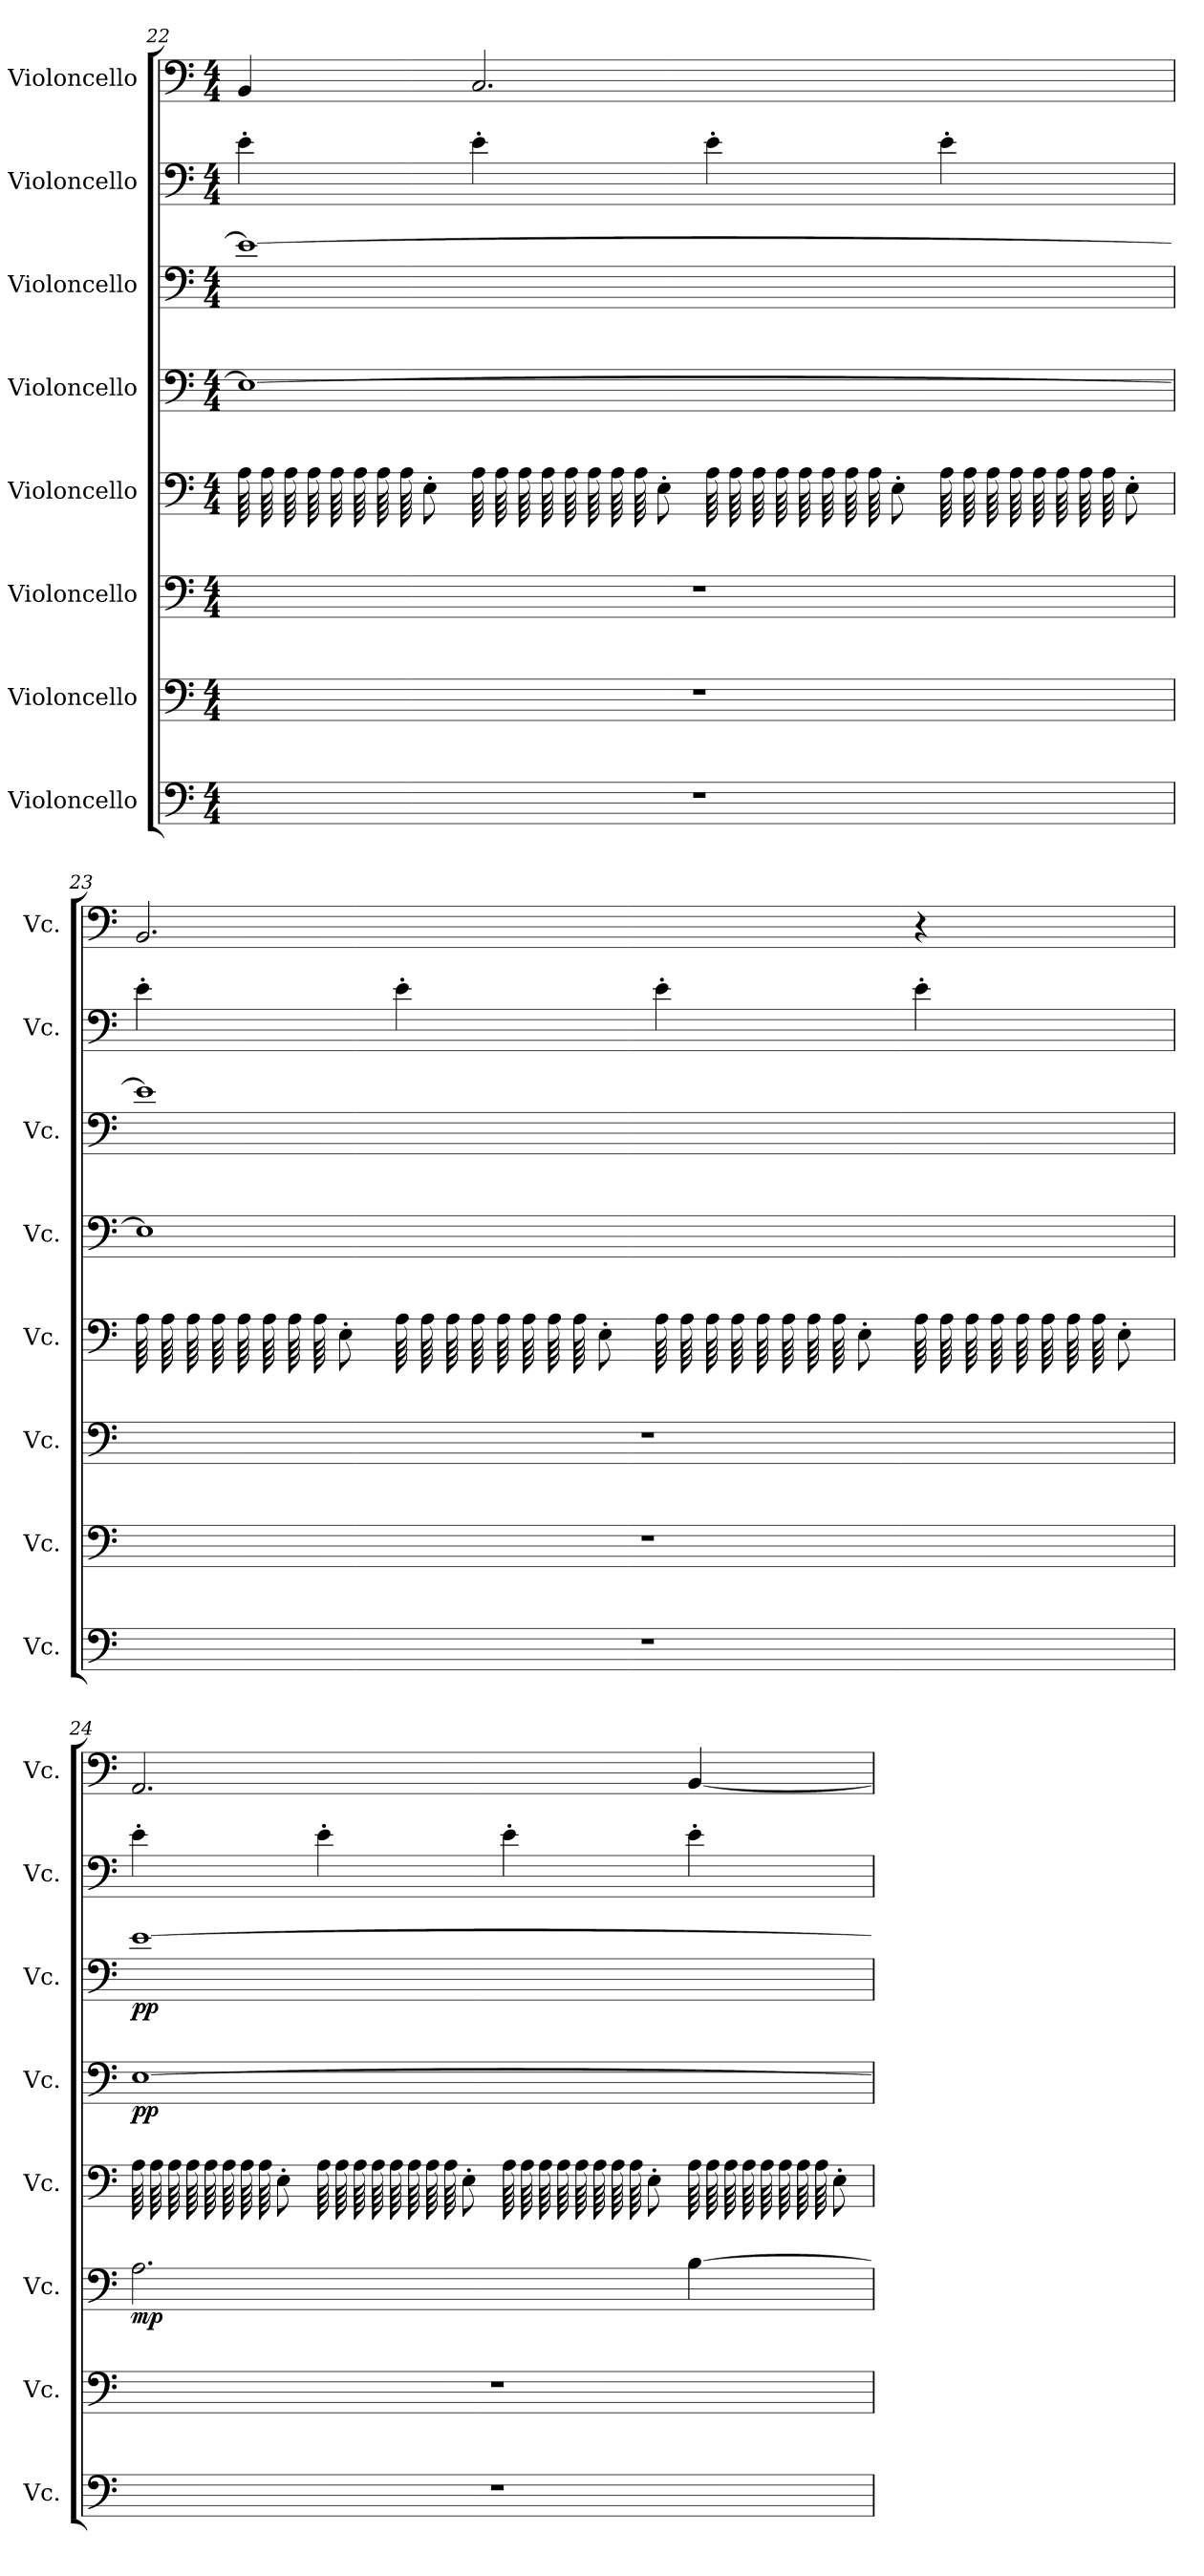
**kern	**kern	**kern	**dynam	**kern	**kern	**dynam	**kern	**dynam	**kern	**kern
*part8	*part7	*part6	*part6	*part5	*part4	*part4	*part3	*part3	*part2	*part1
*staff8	*staff7	*staff6	*staff6	*staff5	*staff4	*staff4	*staff3	*staff3	*staff2	*staff1
*I"Violoncello	*I"Violoncello	*I"Violoncello	*	*I"Violoncello	*I"Violoncello	*	*I"Violoncello	*	*I"Violoncello	*I"Violoncello
*I'Vc.	*I'Vc.	*I'Vc.	*	*I'Vc.	*I'Vc.	*	*I'Vc.	*	*I'Vc.	*I'Vc.
*clefF4	*clefF4	*clefF4	*	*clefF4	*clefF4	*	*clefF4	*	*clefF4	*clefF4
*k[]	*k[]	*k[]	*	*k[]	*k[]	*	*k[]	*	*k[]	*k[]
*M4/4	*M4/4	*M4/4	*	*M4/4	*M4/4	*	*M4/4	*	*M4/4	*M4/4
=22	=22	=22	=22	=22	=22	=22	=22	=22	=22	=22
*	*	*	*	*tremolo	*	*	*	*	*	*
1r	1r	1r	.	64A\LLLL	1E_	.	1e_	.	4e'\	4BB/
.	.	.	.	64A\	.	.	.	.	.	.
.	.	.	.	64A\	.	.	.	.	.	.
.	.	.	.	64A\	.	.	.	.	.	.
.	.	.	.	64A\	.	.	.	.	.	.
.	.	.	.	64A\	.	.	.	.	.	.
.	.	.	.	64A\	.	.	.	.	.	.
.	.	.	.	64A\	.	.	.	.	.	.
*	*	*	*	*Xtremolo	*	*	*	*	*	*
.	.	.	.	8E'\	.	.	.	.	.	.
*	*	*	*	*tremolo	*	*	*	*	*	*
.	.	.	.	64A\	.	.	.	.	4e'\	2.C/
.	.	.	.	64A\	.	.	.	.	.	.
.	.	.	.	64A\	.	.	.	.	.	.
.	.	.	.	64A\	.	.	.	.	.	.
.	.	.	.	64A\	.	.	.	.	.	.
.	.	.	.	64A\	.	.	.	.	.	.
.	.	.	.	64A\	.	.	.	.	.	.
.	.	.	.	64A\	.	.	.	.	.	.
*	*	*	*	*Xtremolo	*	*	*	*	*	*
.	.	.	.	8E'\J	.	.	.	.	.	.
*	*	*	*	*tremolo	*	*	*	*	*	*
.	.	.	.	64A\LLLL	.	.	.	.	4e'\	.
.	.	.	.	64A\	.	.	.	.	.	.
.	.	.	.	64A\	.	.	.	.	.	.
.	.	.	.	64A\	.	.	.	.	.	.
.	.	.	.	64A\	.	.	.	.	.	.
.	.	.	.	64A\	.	.	.	.	.	.
.	.	.	.	64A\	.	.	.	.	.	.
.	.	.	.	64A\	.	.	.	.	.	.
*	*	*	*	*Xtremolo	*	*	*	*	*	*
.	.	.	.	8E'\	.	.	.	.	.	.
*	*	*	*	*tremolo	*	*	*	*	*	*
.	.	.	.	64A\	.	.	.	.	4e'\	.
.	.	.	.	64A\	.	.	.	.	.	.
.	.	.	.	64A\	.	.	.	.	.	.
.	.	.	.	64A\	.	.	.	.	.	.
.	.	.	.	64A\	.	.	.	.	.	.
.	.	.	.	64A\	.	.	.	.	.	.
.	.	.	.	64A\	.	.	.	.	.	.
.	.	.	.	64A\	.	.	.	.	.	.
*	*	*	*	*Xtremolo	*	*	*	*	*	*
.	.	.	.	8E'\J	.	.	.	.	.	.
=23	=23	=23	=23	=23	=23	=23	=23	=23	=23	=23
*	*	*	*	*tremolo	*	*	*	*	*	*
1r	1r	1r	.	64A\LLLL	1E]	.	1e]	.	4e'\	2.BB/
.	.	.	.	64A\	.	.	.	.	.	.
.	.	.	.	64A\	.	.	.	.	.	.
.	.	.	.	64A\	.	.	.	.	.	.
.	.	.	.	64A\	.	.	.	.	.	.
.	.	.	.	64A\	.	.	.	.	.	.
.	.	.	.	64A\	.	.	.	.	.	.
.	.	.	.	64A\	.	.	.	.	.	.
*	*	*	*	*Xtremolo	*	*	*	*	*	*
.	.	.	.	8E'\	.	.	.	.	.	.
*	*	*	*	*tremolo	*	*	*	*	*	*
.	.	.	.	64A\	.	.	.	.	4e'\	.
.	.	.	.	64A\	.	.	.	.	.	.
.	.	.	.	64A\	.	.	.	.	.	.
.	.	.	.	64A\	.	.	.	.	.	.
.	.	.	.	64A\	.	.	.	.	.	.
.	.	.	.	64A\	.	.	.	.	.	.
.	.	.	.	64A\	.	.	.	.	.	.
.	.	.	.	64A\	.	.	.	.	.	.
*	*	*	*	*Xtremolo	*	*	*	*	*	*
.	.	.	.	8E'\J	.	.	.	.	.	.
*	*	*	*	*tremolo	*	*	*	*	*	*
.	.	.	.	64A\LLLL	.	.	.	.	4e'\	.
.	.	.	.	64A\	.	.	.	.	.	.
.	.	.	.	64A\	.	.	.	.	.	.
.	.	.	.	64A\	.	.	.	.	.	.
.	.	.	.	64A\	.	.	.	.	.	.
.	.	.	.	64A\	.	.	.	.	.	.
.	.	.	.	64A\	.	.	.	.	.	.
.	.	.	.	64A\	.	.	.	.	.	.
*	*	*	*	*Xtremolo	*	*	*	*	*	*
.	.	.	.	8E'\	.	.	.	.	.	.
*	*	*	*	*tremolo	*	*	*	*	*	*
.	.	.	.	64A\	.	.	.	.	4e'\	4r
.	.	.	.	64A\	.	.	.	.	.	.
.	.	.	.	64A\	.	.	.	.	.	.
.	.	.	.	64A\	.	.	.	.	.	.
.	.	.	.	64A\	.	.	.	.	.	.
.	.	.	.	64A\	.	.	.	.	.	.
.	.	.	.	64A\	.	.	.	.	.	.
.	.	.	.	64A\	.	.	.	.	.	.
*	*	*	*	*Xtremolo	*	*	*	*	*	*
.	.	.	.	8E'\J	.	.	.	.	.	.
=24	=24	=24	=24	=24	=24	=24	=24	=24	=24	=24
!	!	!	!LO:DY:b	!	!	!LO:DY:b	!	!LO:DY:b	!	!
*	*	*	*	*tremolo	*	*	*	*	*	*
1r	1r	2.A\	mp	64A\LLLL	[1E	pp	[1e	pp	4e'\	2.AA/
.	.	.	.	64A\	.	.	.	.	.	.
.	.	.	.	64A\	.	.	.	.	.	.
.	.	.	.	64A\	.	.	.	.	.	.
.	.	.	.	64A\	.	.	.	.	.	.
.	.	.	.	64A\	.	.	.	.	.	.
.	.	.	.	64A\	.	.	.	.	.	.
.	.	.	.	64A\	.	.	.	.	.	.
*	*	*	*	*Xtremolo	*	*	*	*	*	*
.	.	.	.	8E'\	.	.	.	.	.	.
*	*	*	*	*tremolo	*	*	*	*	*	*
.	.	.	.	64A\	.	.	.	.	4e'\	.
.	.	.	.	64A\	.	.	.	.	.	.
.	.	.	.	64A\	.	.	.	.	.	.
.	.	.	.	64A\	.	.	.	.	.	.
.	.	.	.	64A\	.	.	.	.	.	.
.	.	.	.	64A\	.	.	.	.	.	.
.	.	.	.	64A\	.	.	.	.	.	.
.	.	.	.	64A\	.	.	.	.	.	.
*	*	*	*	*Xtremolo	*	*	*	*	*	*
.	.	.	.	8E'\J	.	.	.	.	.	.
*	*	*	*	*tremolo	*	*	*	*	*	*
.	.	.	.	64A\LLLL	.	.	.	.	4e'\	.
.	.	.	.	64A\	.	.	.	.	.	.
.	.	.	.	64A\	.	.	.	.	.	.
.	.	.	.	64A\	.	.	.	.	.	.
.	.	.	.	64A\	.	.	.	.	.	.
.	.	.	.	64A\	.	.	.	.	.	.
.	.	.	.	64A\	.	.	.	.	.	.
.	.	.	.	64A\	.	.	.	.	.	.
*	*	*	*	*Xtremolo	*	*	*	*	*	*
.	.	.	.	8E'\	.	.	.	.	.	.
*	*	*	*	*tremolo	*	*	*	*	*	*
.	.	[4B\	.	64A\	.	.	.	.	4e'\	[4BB/
.	.	.	.	64A\	.	.	.	.	.	.
.	.	.	.	64A\	.	.	.	.	.	.
.	.	.	.	64A\	.	.	.	.	.	.
.	.	.	.	64A\	.	.	.	.	.	.
.	.	.	.	64A\	.	.	.	.	.	.
.	.	.	.	64A\	.	.	.	.	.	.
.	.	.	.	64A\	.	.	.	.	.	.
*	*	*	*	*Xtremolo	*	*	*	*	*	*
.	.	.	.	8E'\J	.	.	.	.	.	.
=	=	=	=	=	=	=	=	=	=	=
*-	*-	*-	*-	*-	*-	*-	*-	*-	*-	*-
